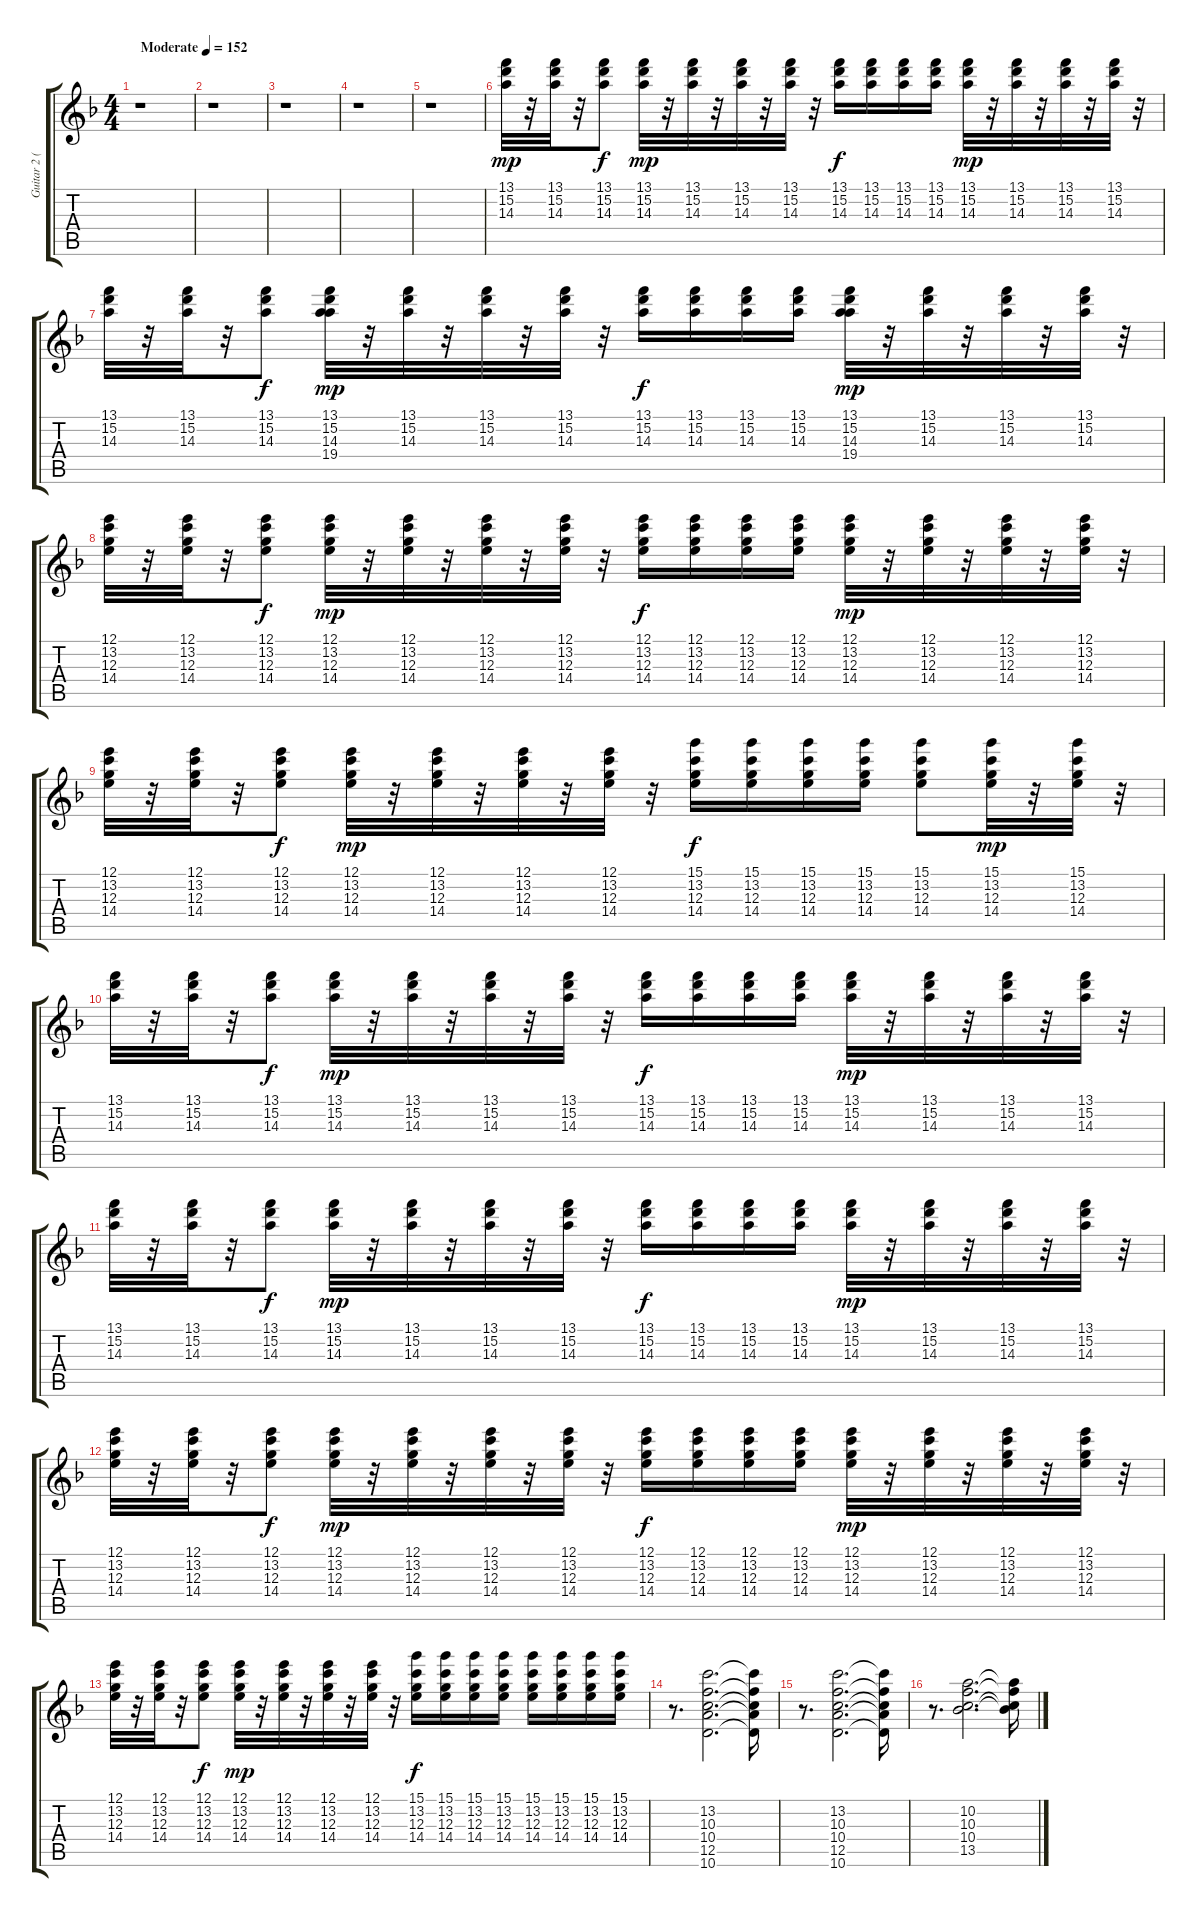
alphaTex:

\track ("Guitar 2 (Inoran)" "Guitar 2 (") {instrument electricguitarclean}
\staff {score tabs}
\tuning (E4 B3 G3 D3 A2 E2) {hide}
\ts (4 4)
\tempo (152 "Moderate")
\clef g2
\ks f
r.1{dy mp instrument electricguitarclean} |
r.1 |
r.1 |
r.1 |
r.1 |
(13.1 15.2 14.3).32 r.32 (13.1 15.2 14.3).32 r.32 (13.1 15.2 14.3).8{dy f} (13.1 15.2 14.3).32{dy mp} r.32 (13.1 15.2 14.3).32 r.32 (13.1 15.2 14.3).32 r.32 (13.1 15.2 14.3).32 r.32 (13.1 15.2 14.3).16{dy f} (13.1 15.2 14.3).16 (13.1 15.2 14.3).16 (13.1 15.2 14.3).16 (13.1 15.2 14.3).32{dy mp} r.32 (13.1 15.2 14.3).32 r.32 (13.1 15.2 14.3).32 r.32 (13.1 15.2 14.3).32 r.32 |
(13.1 15.2 14.3).32 r.32 (13.1 15.2 14.3).32 r.32 (13.1 15.2 14.3).8{dy f} (13.1 15.2 14.3 19.4).32{dy mp} r.32 (13.1 15.2 14.3).32 r.32 (13.1 15.2 14.3).32 r.32 (13.1 15.2 14.3).32 r.32 (13.1 15.2 14.3).16{dy f} (13.1 15.2 14.3).16 (13.1 15.2 14.3).16 (13.1 15.2 14.3).16 (13.1 15.2 14.3 19.4).32{dy mp} r.32 (13.1 15.2 14.3).32 r.32 (13.1 15.2 14.3).32 r.32 (13.1 15.2 14.3).32 r.32 |
(12.1 13.2 12.3 14.4).32 r.32 (12.1 13.2 12.3 14.4).32 r.32 (12.1 13.2 12.3 14.4).8{dy f} (12.1 13.2 12.3 14.4).32{dy mp} r.32 (12.1 13.2 12.3 14.4).32 r.32 (12.1 13.2 12.3 14.4).32 r.32 (12.1 13.2 12.3 14.4).32 r.32 (12.1 13.2 12.3 14.4).16{dy f} (12.1 13.2 12.3 14.4).16 (12.1 13.2 12.3 14.4).16 (12.1 13.2 12.3 14.4).16 (12.1 13.2 12.3 14.4).32{dy mp} r.32 (12.1 13.2 12.3 14.4).32 r.32 (12.1 13.2 12.3 14.4).32 r.32 (12.1 13.2 12.3 14.4).32 r.32 |
(12.1 13.2 12.3 14.4).32 r.32 (12.1 13.2 12.3 14.4).32 r.32 (12.1 13.2 12.3 14.4).8{dy f} (12.1 13.2 12.3 14.4).32{dy mp} r.32 (12.1 13.2 12.3 14.4).32 r.32 (12.1 13.2 12.3 14.4).32 r.32 (12.1 13.2 12.3 14.4).32 r.32 (15.1 13.2 12.3 14.4).16{dy f} (15.1 13.2 12.3 14.4).16 (15.1 13.2 12.3 14.4).16 (15.1 13.2 12.3 14.4).16 (15.1 13.2 12.3 14.4).8 (15.1 13.2 12.3 14.4).32{dy mp} r.32 (15.1 13.2 12.3 14.4).32 r.32 |
(13.1 15.2 14.3).32 r.32 (13.1 15.2 14.3).32 r.32 (13.1 15.2 14.3).8{dy f} (13.1 15.2 14.3).32{dy mp} r.32 (13.1 15.2 14.3).32 r.32 (13.1 15.2 14.3).32 r.32 (13.1 15.2 14.3).32 r.32 (13.1 15.2 14.3).16{dy f} (13.1 15.2 14.3).16 (13.1 15.2 14.3).16 (13.1 15.2 14.3).16 (13.1 15.2 14.3).32{dy mp} r.32 (13.1 15.2 14.3).32 r.32 (13.1 15.2 14.3).32 r.32 (13.1 15.2 14.3).32 r.32 |
(13.1 15.2 14.3).32 r.32 (13.1 15.2 14.3).32 r.32 (13.1 15.2 14.3).8{dy f} (13.1 15.2 14.3).32{dy mp} r.32 (13.1 15.2 14.3).32 r.32 (13.1 15.2 14.3).32 r.32 (13.1 15.2 14.3).32 r.32 (13.1 15.2 14.3).16{dy f} (13.1 15.2 14.3).16 (13.1 15.2 14.3).16 (13.1 15.2 14.3).16 (13.1 15.2 14.3).32{dy mp} r.32 (13.1 15.2 14.3).32 r.32 (13.1 15.2 14.3).32 r.32 (13.1 15.2 14.3).32 r.32 |
(12.1 13.2 12.3 14.4).32 r.32 (12.1 13.2 12.3 14.4).32 r.32 (12.1 13.2 12.3 14.4).8{dy f} (12.1 13.2 12.3 14.4).32{dy mp} r.32 (12.1 13.2 12.3 14.4).32 r.32 (12.1 13.2 12.3 14.4).32 r.32 (12.1 13.2 12.3 14.4).32 r.32 (12.1 13.2 12.3 14.4).16{dy f} (12.1 13.2 12.3 14.4).16 (12.1 13.2 12.3 14.4).16 (12.1 13.2 12.3 14.4).16 (12.1 13.2 12.3 14.4).32{dy mp} r.32 (12.1 13.2 12.3 14.4).32 r.32 (12.1 13.2 12.3 14.4).32 r.32 (12.1 13.2 12.3 14.4).32 r.32 |
(12.1 13.2 12.3 14.4).32 r.32 (12.1 13.2 12.3 14.4).32 r.32 (12.1 13.2 12.3 14.4).8{dy f} (12.1 13.2 12.3 14.4).32{dy mp} r.32 (12.1 13.2 12.3 14.4).32 r.32 (12.1 13.2 12.3 14.4).32 r.32 (12.1 13.2 12.3 14.4).32 r.32 (15.1 13.2 12.3 14.4).16{dy f} (15.1 13.2 12.3 14.4).16 (15.1 13.2 12.3 14.4).16 (15.1 13.2 12.3 14.4).16 (15.1 13.2 12.3 14.4).16 (15.1 13.2 12.3 14.4).16 (15.1 13.2 12.3 14.4).16 (15.1 13.2 12.3 14.4).16 |
r.8{d} (13.2 10.3 10.4 12.5 10.6).2{d} (13.2{t} 10.3{t} 10.4{t} 12.5{t} 10.6{t}).16 |
r.8{d} (13.2 10.3 10.4 12.5 10.6).2{d} (13.2{t} 10.3{t} 10.4{t} 12.5{t} 10.6{t}).16 |
r.8{d} (10.2 10.3 10.4 13.5).2{d} (10.2{t} 10.3{t} 10.4{t} 13.5{t}).16
